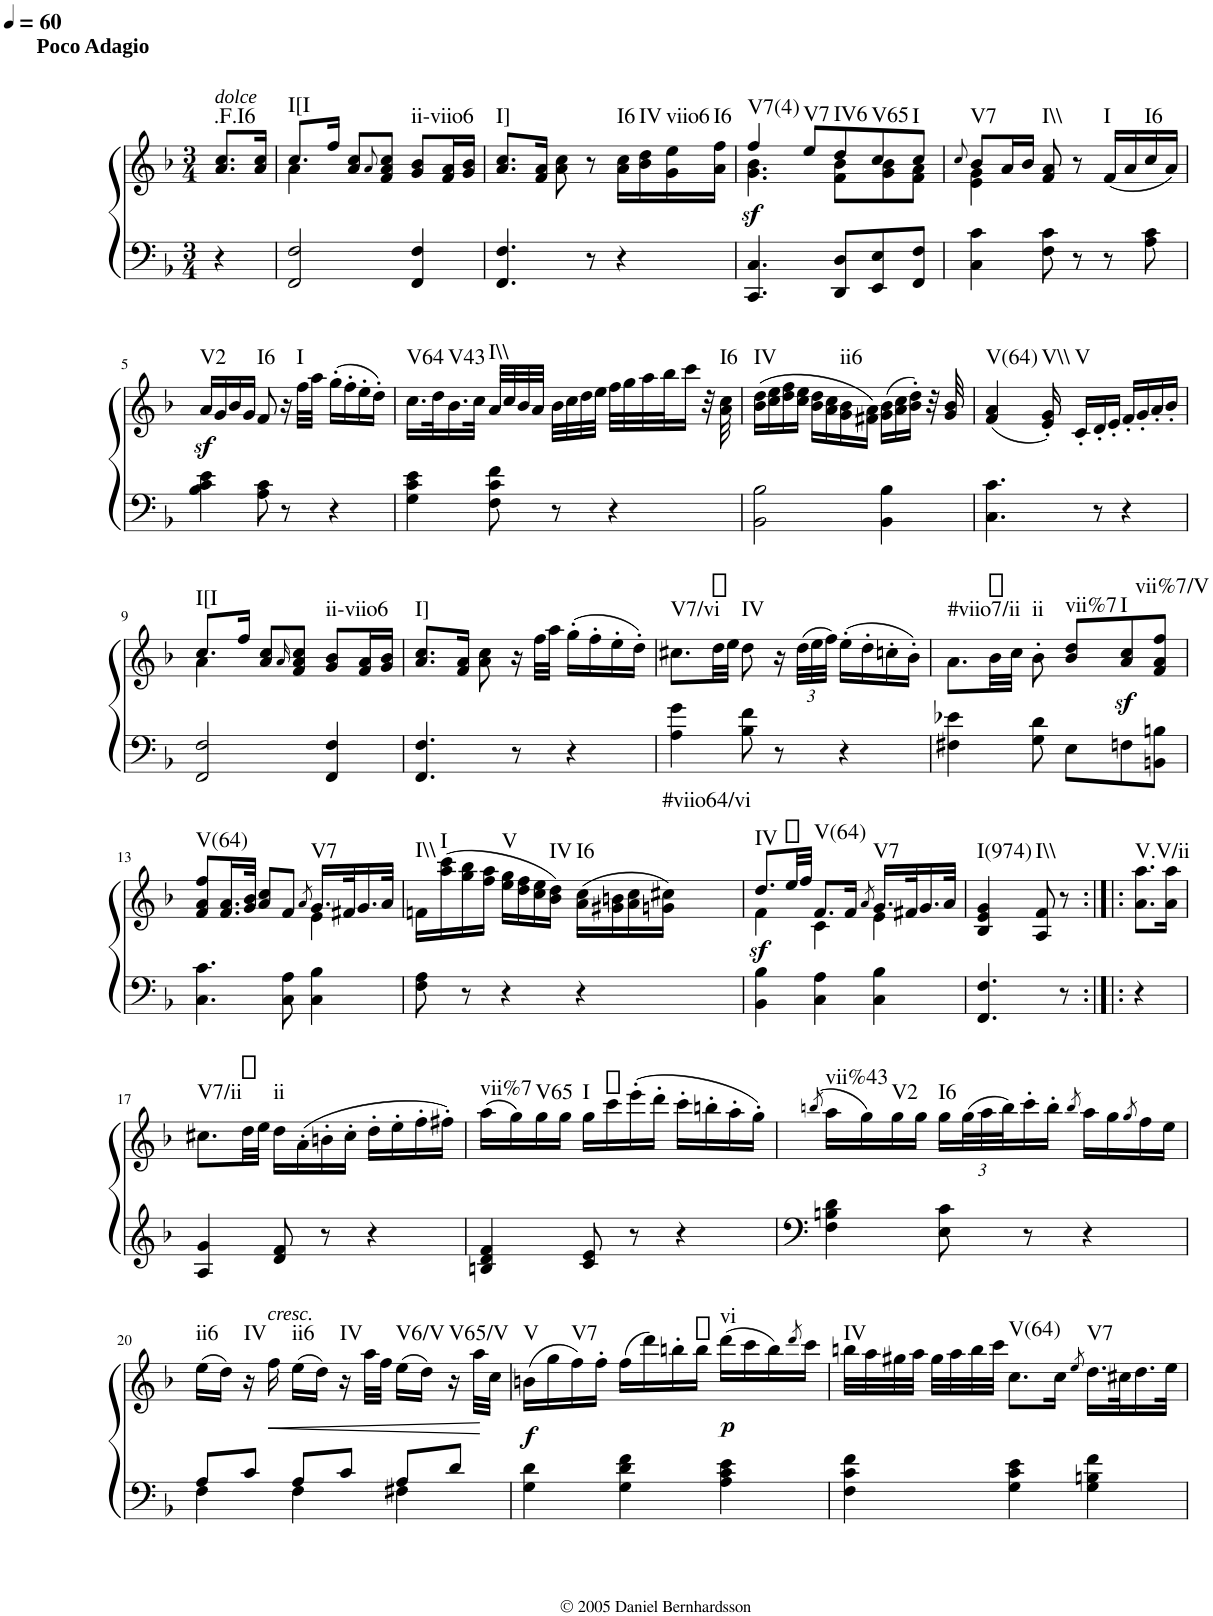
**kern	**kern	**dynam	**harte
*part1	*part1	*part1	*part1
*staff2	*staff1	*staff1/2	*
*I"Piano	*	*	*
*I'Pno.	*	*	*
*clefF4	*clefG2	*	*
*k[b-]	*k[b-]	*	*
*F:	*F:	*	*
*M3/4	*M3/4	*	*
*MM60	*MM60	*	*
=	=	=	=
!	!LO:TX:a:i:t=dolce	!	!
!	!LO:TX:a:B:t=Poco Adagio	!	!LO:H:kt=.F.I6
4r	8.a/ 8.cc/L	.	N
.	16a/ 16cc/Jk	.	.
=1	=1	=1	=1
*	*^	*	*
!	!	!	!	!LO:H:kt=I[I
2FF/ 2F/	8.cc/L	4a\	.	N
.	16ff/Jk	.	.	.
.	8a/ 8cc/L	2ryy	.	.
.	8qa/	.	.	.
.	8f/ 8a/ 8cc/J	.	.	.
!	!	!	!	!LO:H:kt=ii-viio6
4FF/ 4F/	8g/ 8b-/L	.	.	N
.	16f/ 16a/L	.	.	.
.	16g/ 16b-/JJ	.	.	.
*	*v	*v	*	*
=2	=2	=2	=2
!	!	!	!LO:H:kt=I]
4.FF/ 4.F/	8.a/ 8.cc/L	.	N
.	16f/ 16a/Jk	.	.
.	8a\ 8cc\	.	.
8r	8r	.	.
!	!	!	!LO:H:kt=I6
4r	16a\ 16cc\LL	.	N
!	!	!	!LO:H:kt=IV
.	16b-\ 16dd\	.	N
!	!	!	!LO:H:kt=viio6
.	16g\ 16ee\	.	N
!	!	!	!LO:H:kt=I6
.	16a\ 16ff\JJ	.	N
=3	=3	=3	=3
*	*^	*	*
!	!	!	!LO:DY:b	!LO:H:kt=V7(4)
4.CC/ 4.C/	4ff/	4.g\ 4.b-\	sf	N
!	!	!	!	!LO:H:kt=V7
.	8ee/L	.	.	N
!	!	!	!	!LO:H:kt=IV6
8DD/ 8D/L	8dd/	8f\ 8b-\L	.	N
!	!	!	!	!LO:H:kt=V65
8EE/ 8E/	8cc/	8g\ 8b-\	.	N
!	!	!	!	!LO:H:kt=I
8FF/ 8F/J	8cc/J	8f\ 8a\J	.	N
=4	=4	=4	=4	=4
.	8qcc/	.	.	.
!	!	!	!	!LO:H:kt=V7
4C\ 4c\	8b-/L	4e\ 4g\	.	N
.	16a/L	.	.	.
.	16b-/JJ	.	.	.
!	!	!	!	!LO:H:kt=I\\
8F\ 8c\	8f/ 8a/	4ryy	.	N
8r	8r	.	.	.
!	!	!	!	!LO:H:kt=I
8r	(16f/LL	4ryy	.	N
.	16a/	.	.	.
!	!	!	!	!LO:H:kt=I6
8A\ 8c\	16cc/	.	.	N
.	16a/JJ)	.	.	.
*	*v	*v	*	*
!!LO:LB:g=z
=5	=5	=5	=5
!	!	!LO:DY:b	!LO:H:kt=V2
4B-\ 4c\ 4e\	16a/LL	sf	N
.	16g/	.	.
.	16b-/	.	.
.	16g/JJ	.	.
!	!	!	!LO:H:kt=I6
8A\ 8c\	8f/	.	N
8r	16r	.	.
!	!	!	!LO:H:kt=I
.	32ff\LLL	.	N
.	32aa\JJJ	.	.
4r	(16gg'\LL	.	.
.	16ff'\	.	.
.	16ee'\	.	.
.	16dd'\JJ)	.	.
=6	=6	=6	=6
!	!	!	!LO:H:kt=V64
4G\ 4c\ 4e\	16.cc\LL	.	N
.	32dd\K	.	.
!	!	!	!LO:H:kt=V43
.	16.b-\	.	N
.	32cc\JJk	.	.
!	!	!	!LO:H:kt=I\\
8F\ 8c\ 8f\	32a/LLL	.	N
.	32cc/	.	.
.	32b-/	.	.
.	32a/JJJ	.	.
8r	32b-\LLL	.	.
.	32cc\	.	.
.	32dd\	.	.
.	32ee\JJJ	.	.
4r	32ff\LLL	.	.
.	32gg\	.	.
.	32aa\	.	.
.	32bb-\J	.	.
.	16ccc\JJ	.	.
.	32r	.	.
!	!	!	!LO:H:kt=I6
.	32a\ 32cc\	.	N
=7	=7	=7	=7
!	!	!	!LO:H:kt=IV
2BB-\ 2B-\	(16b-\ 16dd\LL	.	N
.	16cc\ 16ee\	.	.
.	16dd\ 16ff\	.	.
.	16cc\ 16ee\JJ	.	.
.	16b-\ 16dd\LL	.	.
.	16a\ 16cc\	.	.
!	!	!	!LO:H:kt=ii6
.	16g\ 16b-\	.	N
.	16f#X\ 16a\JJ)	.	.
4BB-\ 4B-\	(16g\ 16b-\LL	.	.
.	16a\ 16cc\	.	.
.	16b-\' 16dd\'JJ)	.	.
.	32r	.	.
.	32g/ 32b-/	.	.
=8	=8	=8	=8
!	!	!	!LO:H:kt=V(64)
4.C\ 4.c\	(4f/ 4a/	.	N
!	!	!	!LO:H:kt=V\\
.	16e/' 16g/')	.	N
!	!	!	!LO:H:kt=V
.	16c'/LL	.	N
8r	16d'/	.	.
.	16e'/JJ	.	.
4r	16f'/LL	.	.
.	16g'/	.	.
.	16a'/	.	.
.	16b-'/JJ	.	.
!!LO:LB:g=z
=9	=9	=9	=9
*	*^	*	*
!	!	!	!	!LO:H:kt=I[I
2FF/ 2F/	8.cc/L	4a\	.	N
.	16ff/Jk	.	.	.
.	8a/ 8cc/L	4ryy	.	.
.	16qa/	.	.	.
.	8f/ 8a/ 8cc/J	.	.	.
!	!	!	!	!LO:H:kt=ii-viio6
4FF/ 4F/	8g/ 8b-/L	4ryy	.	N
.	16f/ 16a/L	.	.	.
.	16g/ 16b-/JJ	.	.	.
*	*v	*v	*	*
=10	=10	=10	=10
!	!	!	!LO:H:kt=I]
4.FF/ 4.F/	8.a/ 8.cc/L	.	N
.	16f/ 16a/Jk	.	.
.	8a\ 8cc\	.	.
8r	16r	.	.
.	32ff\LLL	.	.
.	32aa\JJJ	.	.
4r	(16gg'\LL	.	.
.	16ff'\	.	.
.	16ee'\	.	.
.	16dd'\JJ)	.	.
=11	=11	=11	=11
!	!	!	!LO:H:kt=V7/vi
4A\ 4g\	8.cc#X\L	.	N
.	32dd\LL	.	.
.	32ee\JJJ	.	.
!	!	!	!LO:H:kt=IV
8B-\ 8f\	8dd\	.	N
8r	16r	.	.
*	*Xbrackettup	*	*
.	(48dd\LLL	.	.
.	48ee\	.	.
.	48ff\JJJ)	.	.
4r	(16ee'\LL	.	.
.	16dd'\	.	.
.	16ccn'\	.	.
.	16b-'\JJ)	.	.
=12	=12	=12	=12
!	!	!	!LO:H:kt=#viio7/ii
4F#X\ 4e-X\	8.a\L	.	N
.	32b-\LL	.	.
.	32cc\JJJ	.	.
!	!	!	!LO:H:kt=ii
8G\ 8d\	8b-'\	.	N
!	!	!	!LO:H:kt=vii%7
8E\L	8b-/ 8dd/L	.	N
!	!	!LO:DY:b	!LO:H:kt=I
8Fn\	8a/ 8cc/	sf	N
!	!	!	!LO:H:kt=vii%7/V
8BBn\ 8Bn\J	8f/ 8a/ 8ff/J	.	N
!!LO:LB:g=z
=13	=13	=13	=13
*	*^	*	*
!	!	!	!	!LO:H:kt=V(64)
4.C\ 4.c\	8f/ 8a/ 8ff/L	2ryy	.	N
.	16.f/ 16.a/L	.	.	.
.	32g/ 32b-/JJk	.	.	.
.	8a/ 8cc/L	.	.	.
8C\ 8A\	8f/J	.	.	.
.	8qa/	.	.	.
!	!	!	!	!LO:H:kt=V7
4C\ 4B-\	16.g/LL	4e\	.	N
.	32f#X/K	.	.	.
.	16.g/	.	.	.
.	32a/JJk	.	.	.
*	*v	*v	*	*
=14	=14	=14	=14
!	!	!	!LO:H:kt=I\\
8F\ 8A\	16fn\LL	.	N
!	!	!	!LO:H:kt=I
.	(16aa\ 16ccc\	.	N
8r	16gg\ 16bb-\	.	.
.	16ff\ 16aa\JJ	.	.
!	!	!	!LO:H:kt=V
4r	16ee\ 16gg\LL	.	N
.	16dd\ 16ff\	.	.
.	16cc\ 16ee\	.	.
!	!	!	!LO:H:kt=IV
.	16b-\ 16dd\JJ)	.	N
!	!	!	!LO:H:kt=I6
4r	(16a\ 16cc\LL	.	N
.	16g#X\ 16bn\	.	.
.	16a\ 16cc\	.	.
!	!	!	!LO:H:kt=#viio64/vi
.	16gn\ 16cc#X\JJ)	.	N
=15	=15	=15	=15
*	*^	*	*
!	!	!	!LO:DY:b	!LO:H:kt=IV
4BB-\ 4B-\	8.dd/L	4f\	sf	N
.	32ee/LL	.	.	.
.	32ff/JJJ	.	.	.
!	!	!	!	!LO:H:kt=V(64)
4C\ 4A\	8.f/L	4c\	.	N
.	16f/Jk	.	.	.
.	8qa/	.	.	.
!	!	!	!	!LO:H:kt=V7
4C\ 4B-\	16.g/LL	4e\	.	N
.	32f#X/K	.	.	.
.	16.g/	.	.	.
.	32a/JJk	.	.	.
*	*v	*v	*	*
=16	=16	=16	=16
!	!	!	!LO:H:kt=I(974)
4.FF/ 4.F/	4B-/ 4e/ 4g/	.	N
!	!	!	!LO:H:kt=I\\
.	8A/ 8f/	.	N
8r	8r	.	.
=16X1:|!|:	=16X1:|!|:	=16X1:|!|:	=16X1:|!|:
!	!	!	!LO:H:kt=V.V/ii
4r	8.a\ 8.aa\L	.	N
.	16a\ 16aa\Jk	.	.
!!LO:LB:g=z
=17	=17	=17	=17
!	!	!	!LO:H:kt=V7/ii
4A/ 4g/	8.cc#X\L	.	N
.	32dd\LL	.	.
.	32ee\JJJ	.	.
!	!	!	!LO:H:kt=ii
8d/ 8f/	16dd\LL	.	N
.	(16a'\	.	.
8r	16bn'\	.	.
.	16cc#'\JJ	.	.
4r	16dd'\LL	.	.
.	16ee'\	.	.
.	16ff'\	.	.
.	16ff#X'\JJ)	.	.
=18	=18	=18	=18
!	!	!	!LO:H:kt=vii%7
4Bn/ 4d/ 4f/	(16aa\LL	.	N
.	16gg\)	.	.
!	!	!	!LO:H:kt=V65
.	16gg\	.	N
.	16gg\JJ	.	.
!	!	!	!LO:H:kt=I
8c/ 8e/	16gg\LL	.	N
.	16ccc\	.	.
8r	(16eee'\	.	.
.	16ddd'\JJ	.	.
4r	16ccc'\LL	.	.
.	16bbn'\	.	.
.	16aa'\	.	.
.	16gg'\JJ)	.	.
=19	=19	=19	=19
.	(8qbbn/	.	.
!	!	!	!LO:H:kt=vii%43
4F\ 4Bn\ 4d\	16aa\LL	.	N
.	16gg\)	.	.
!	!	!	!LO:H:kt=V2
.	16gg\	.	N
.	16gg\JJ	.	.
!	!	!	!LO:H:kt=I6
8E\ 8c\	16gg\LL	.	N
.	(48gg\L	.	.
.	48aa\	.	.
.	48bb\J)	.	.
8r	16ccc'\	.	.
.	16bb'\JJ	.	.
.	8qbb/	.	.
4r	16aa\LL	.	.
.	16gg\	.	.
.	8qgg/	.	.
.	16ff\	.	.
.	16ee\JJ	.	.
!!LO:LB:g=z
=20	=20	=20	=20
*^	*	*	*
!	!	!	!	!LO:H:kt=ii6
8A/L	4F\	(16ee\LL	.	N
.	.	16dd\JJ)	.	.
!	!	!	!	!LO:H:kt=IV
8c/J	.	16r	.	N
!	!	!LO:TX:a:i:t=cresc.	!	!
!	!	!	!LO:HP:b	!
.	.	16ff\	<	.
!	!	!	!	!LO:H:kt=ii6
8A/L	4F\	(16ee\LL	.	N
.	.	16dd\JJ)	.	.
!	!	!	!	!LO:H:kt=IV
8c/J	.	16r	.	N
.	.	32aa\LLL	.	.
.	.	32ff\JJJ	.	.
!	!	!	!	!LO:H:kt=V6/V
8A/L	4F#X\	(16ee\LL	.	N
.	.	16dd\JJ)	.	.
!	!	!	!	!LO:H:kt=V65/V
8d/J	.	16r	.	N
.	.	32aa\LLL	.	.
.	.	32cc\JJJ	[	.
*v	*v	*	*	*
=21	=21	=21	=21
!	!	!LO:DY:b	!LO:H:kt=V
4G\ 4d\	(16bn\LL	f	N
.	16gg\	.	.
!	!	!	!LO:H:kt=V7
.	16ff\)	.	N
.	16ff'\JJ	.	.
4G\ 4d\ 4f\	(16ff\LL	.	.
.	16ddd\)	.	.
.	16bbn'\	.	.
.	16bb\JJ	.	.
!	!	!LO:DY:b	!LO:H:kt=vi
4A\ 4c\ 4e\	(16ddd\LL	p	N
.	16ccc\	.	.
.	16bb\)	.	.
.	8qddd/	.	.
.	16ccc\JJ	.	.
=22	=22	=22	=22
!	!	!	!LO:H:kt=IV
4F\ 4c\ 4f\	32bbn\LLL	.	N
.	32aa\	.	.
.	32gg#X\	.	.
.	32aa\JJJ	.	.
.	32gg#\LLL	.	.
.	32aa\	.	.
.	32bb\	.	.
.	32ccc\JJJ	.	.
!	!	!	!LO:H:kt=V(64)
4G\ 4c\ 4e\	8.cc\L	.	N
.	16cc\Jk	.	.
.	8qee/	.	.
!	!	!	!LO:H:kt=V7
4G\ 4Bn\ 4f\	16.dd\LL	.	N
.	32cc#X\K	.	.
.	16.dd\	.	.
.	32ee\JJk	.	.
=	=	=	=
*-	*-	*-	*-
